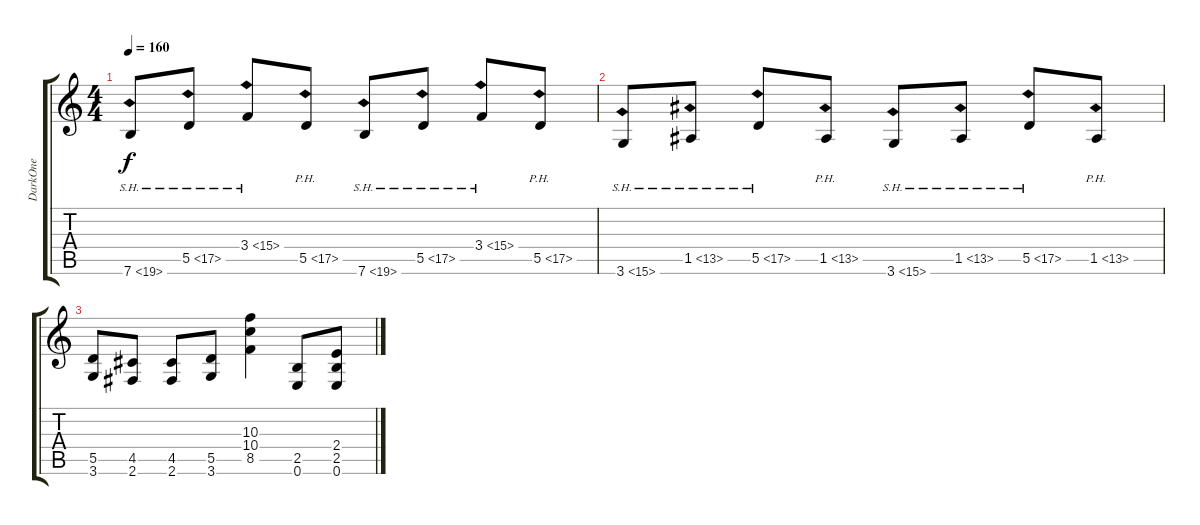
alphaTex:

\track ("DarkOne" "DarkOne") {instrument distortionguitar}
\staff {score tabs}
\tuning (E4 B3 G3 D3 A2 E2) {hide}
\ts (4 4)
\tempo 160
\clef g2
\ks c
7.6{sh 12}.8{dy f} 5.5{sh 12}.8 3.4{sh 12}.8 5.5{ph 12}.8 7.6{sh 12}.8 5.5{sh 12}.8 3.4{sh 12}.8 5.5{ph 12}.8 |
3.6{sh 12}.8 1.5{sh 12}.8 5.5{sh 12}.8 1.5{ph 12}.8 3.6{sh 12}.8 1.5{sh 12}.8 5.5{sh 12}.8 1.5{ph 12}.8 |
(5.5 3.6).8 (4.5 2.6).8 (4.5 2.6).8 (5.5 3.6).8 (10.3 10.4 8.5).4 (2.5 0.6).8 (2.4 2.5 0.6).8
